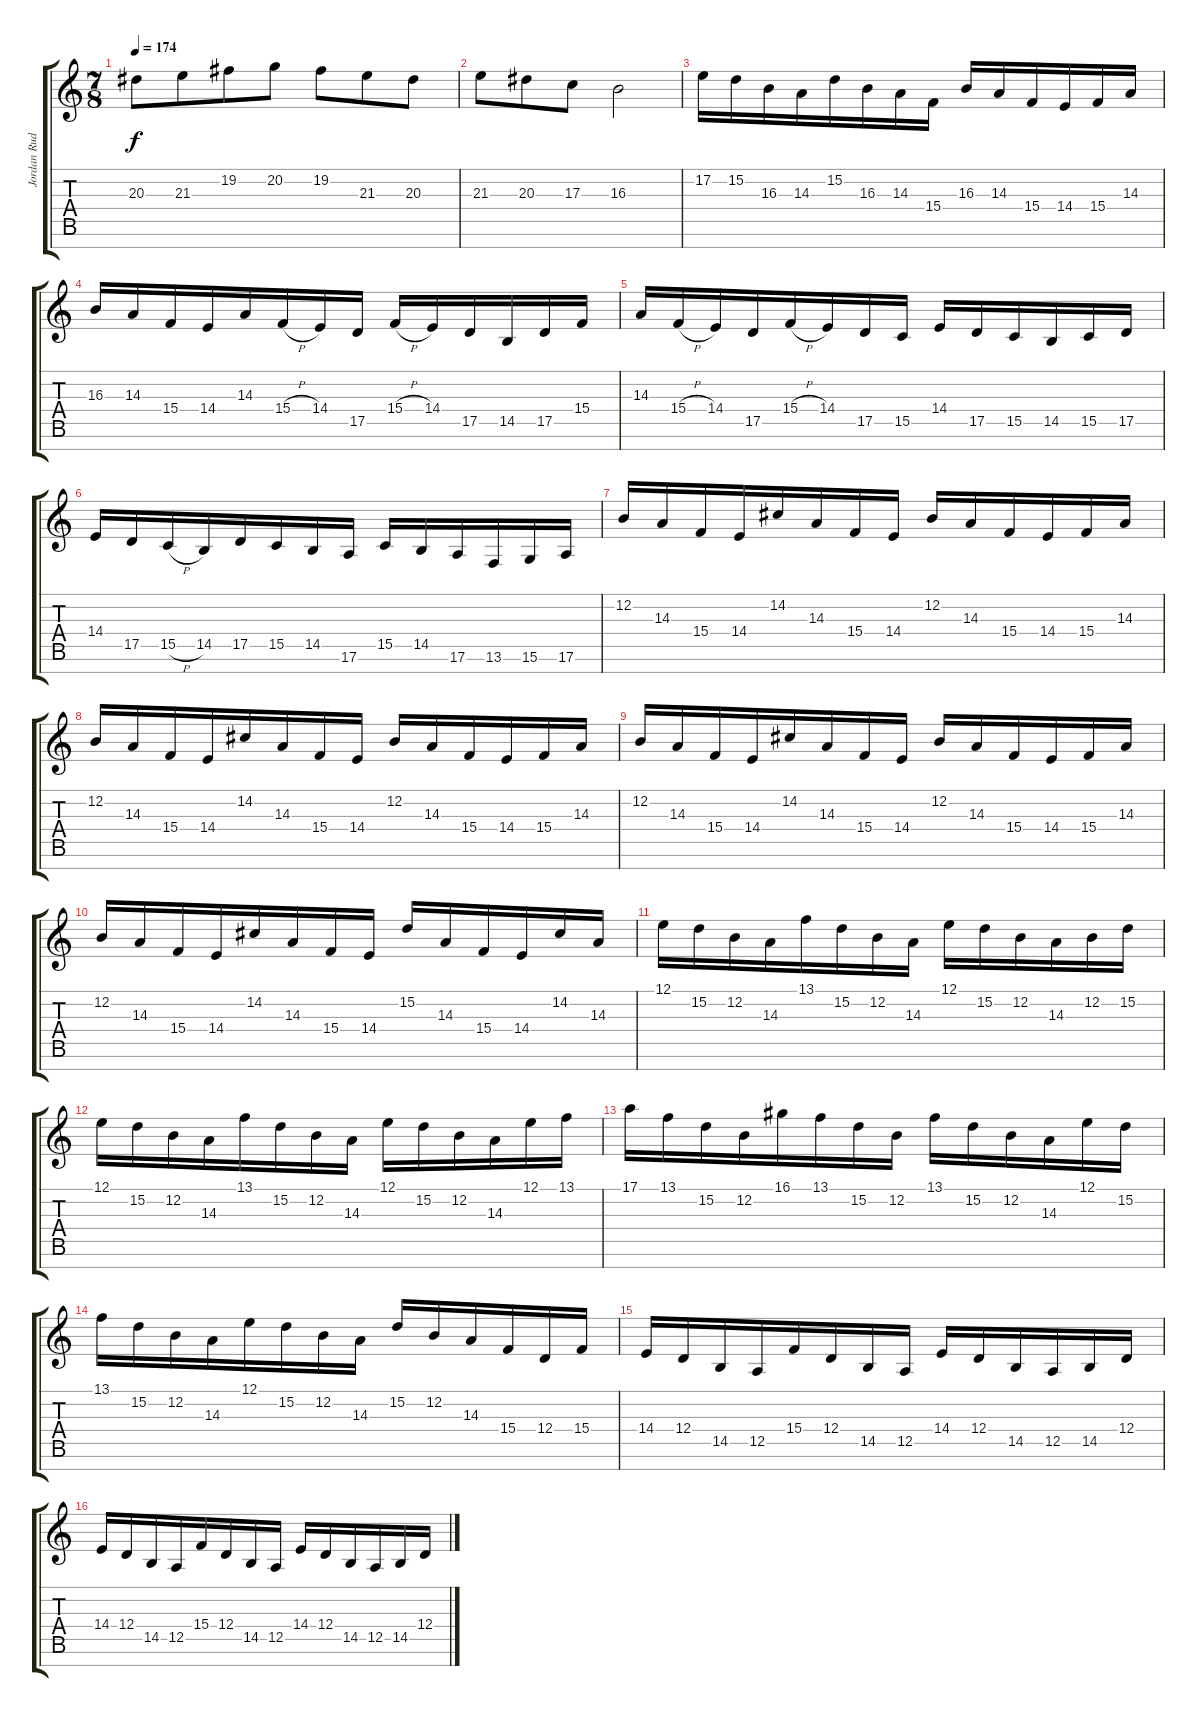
\track ("Jordan Rudess Synth" "Jordan Rud") {instrument lead2sawtooth}
\staff {score tabs}
\tuning (E4 B3 G3 D3 A2 E2 B1) {hide}
\ts (7 8)
\tempo 174
\clef g2
\ks c
20.3.8{dy f} 21.3.8 19.2.8 20.2.8 19.2.8 21.3.8 20.3.8 |
21.3.8 20.3.8 17.3.8 16.3.2 |
17.2.16 15.2.16 16.3.16 14.3.16 15.2.16 16.3.16 14.3.16 15.4.16 16.3.16 14.3.16 15.4.16 14.4.16 15.4.16 14.3.16 |
16.3.16 14.3.16 15.4.16 14.4.16 14.3.16 15.4{h}.16 14.4.16 17.5.16 15.4{h}.16 14.4.16 17.5.16 14.5.16 17.5.16 15.4.16 |
14.3.16 15.4{h}.16 14.4.16 17.5.16 15.4{h}.16 14.4.16 17.5.16 15.5.16 14.4.16 17.5.16 15.5.16 14.5.16 15.5.16 17.5.16 |
14.4.16 17.5.16 15.5{h}.16 14.5.16 17.5.16 15.5.16 14.5.16 17.6.16 15.5.16 14.5.16 17.6.16 13.6.16 15.6.16 17.6.16 |
12.2.16 14.3.16 15.4.16 14.4.16 14.2.16 14.3.16 15.4.16 14.4.16 12.2.16 14.3.16 15.4.16 14.4.16 15.4.16 14.3.16 |
12.2.16 14.3.16 15.4.16 14.4.16 14.2.16 14.3.16 15.4.16 14.4.16 12.2.16 14.3.16 15.4.16 14.4.16 15.4.16 14.3.16 |
12.2.16 14.3.16 15.4.16 14.4.16 14.2.16 14.3.16 15.4.16 14.4.16 12.2.16 14.3.16 15.4.16 14.4.16 15.4.16 14.3.16 |
12.2.16 14.3.16 15.4.16 14.4.16 14.2.16 14.3.16 15.4.16 14.4.16 15.2.16 14.3.16 15.4.16 14.4.16 14.2.16 14.3.16 |
12.1.16 15.2.16 12.2.16 14.3.16 13.1.16 15.2.16 12.2.16 14.3.16 12.1.16 15.2.16 12.2.16 14.3.16 12.2.16 15.2.16 |
12.1.16 15.2.16 12.2.16 14.3.16 13.1.16 15.2.16 12.2.16 14.3.16 12.1.16 15.2.16 12.2.16 14.3.16 12.1.16 13.1.16 |
17.1.16 13.1.16 15.2.16 12.2.16 16.1.16 13.1.16 15.2.16 12.2.16 13.1.16 15.2.16 12.2.16 14.3.16 12.1.16 15.2.16 |
13.1.16 15.2.16 12.2.16 14.3.16 12.1.16 15.2.16 12.2.16 14.3.16 15.2.16 12.2.16 14.3.16 15.4.16 12.4.16 15.4.16 |
14.4.16 12.4.16 14.5.16 12.5.16 15.4.16 12.4.16 14.5.16 12.5.16 14.4.16 12.4.16 14.5.16 12.5.16 14.5.16 12.4.16 |
14.4.16 12.4.16 14.5.16 12.5.16 15.4.16 12.4.16 14.5.16 12.5.16 14.4.16 12.4.16 14.5.16 12.5.16 14.5.16 12.4.16
